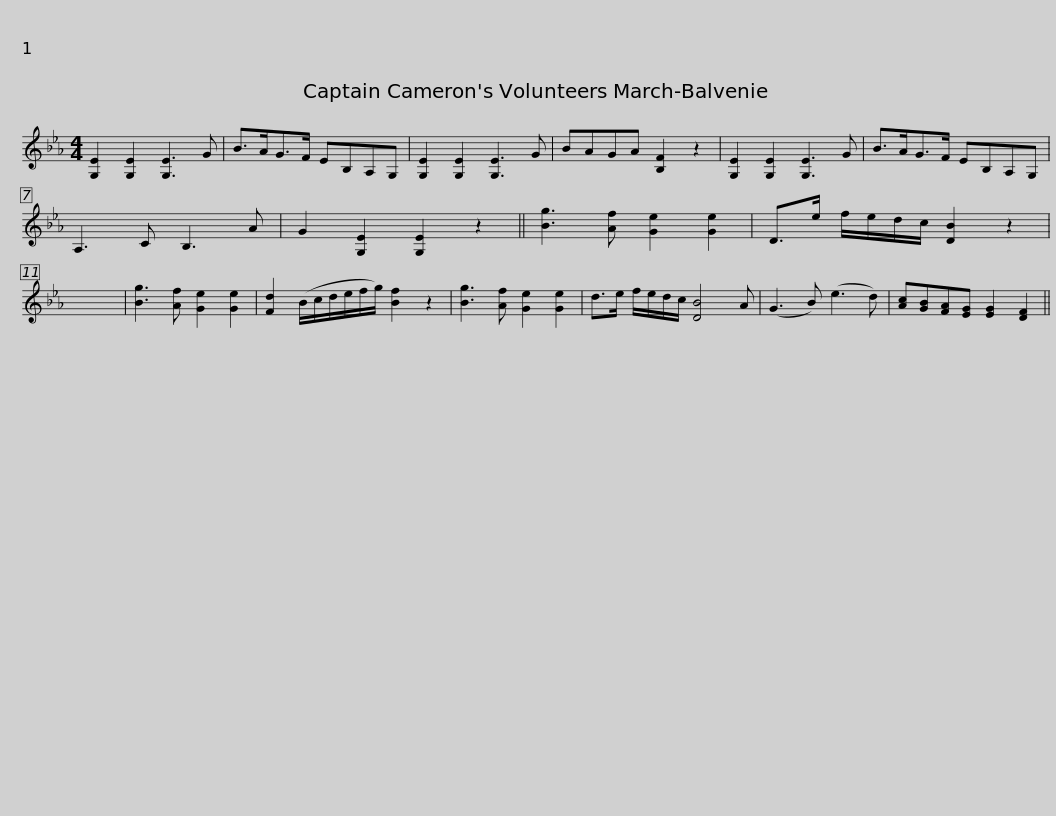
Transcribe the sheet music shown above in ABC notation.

X:1
L:1/8
M:4/4
I:linebreak $
K:Eb
V:1 treble
V:1
 [G,E]2 [G,E]2 [G,E]3 G | B>AG>F EB,A,G, | [G,E]2 [G,E]2 [G,E]3 G | BAGA [B,F]2 z2 | [G,E]2 [G,E]2 [G,E]3 G | %5
 B>AG>F EB,A,G, |$ A,3 C B,3 A | G2 [G,E]2 [G,E]2 z2 || [Bg]3 [Af] [Ge]2 [Ge]2 | D>e f/e/d/c/ [DB]2 z2 | %10
 x8 | [Bg]3 [Af] [Ge]2 [Ge]2 | [Fd]2 (B/c/d/e/f/g/) [Bf]2 z2 |$ [Bg]3 [Af] [Ge]2 [Ge]2 | d>e f/e/d/c/ [DB]4 A | %15
 (G3 B) (e3 d) | [Ac][GB][FA][EG] [EG]2 [DF]2 || %17
